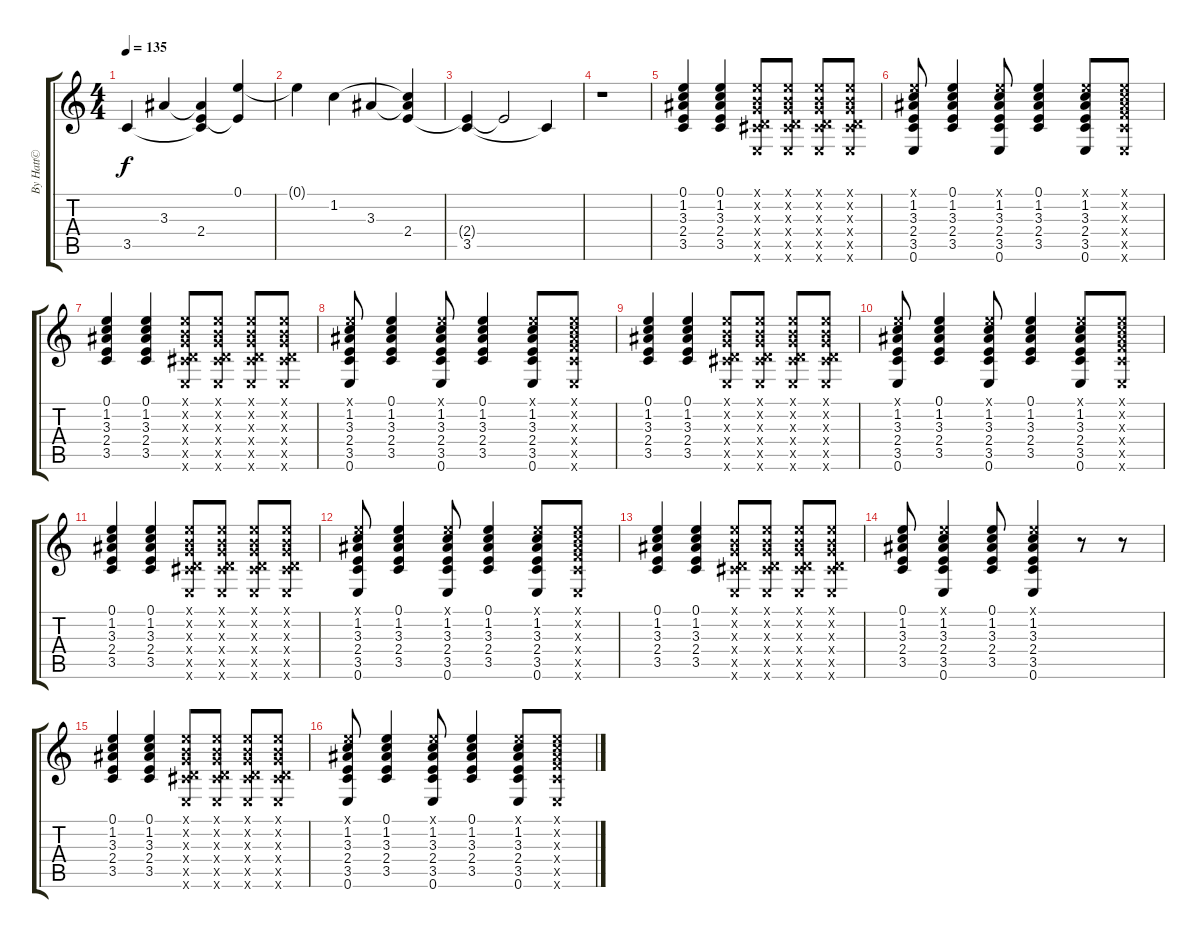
\track ("By Hatt©" "By Hatt©") {instrument electricguitarclean}
\staff {score tabs}
\tuning (E4 B3 G3 D3 A2 E2) {hide}
\ts (4 4)
\tempo 135
\clef g2
\ks c
3.5.4{dy f instrument electricguitarclean} 3.3.4 (3.3{t} 2.4 3.5{t}).4 (0.1 2.4{t}).4 |
0.1{t}.4 1.2.4 3.3.4 (1.2{t} 3.3{t} 2.4).4 |
(2.4{t} 3.5).4 2.4{t}.2 3.5{t}.4 |
r.1 |
(0.1 1.2 3.3 2.4 3.5).4 (0.1 1.2 3.3 2.4 3.5).4 (0.1{x} 0.2{x} 0.3{x} 0.4{x} 4.5{x} 0.6{x}).8 (0.1{x} 0.2{x} 0.3{x} 0.4{x} 4.5{x} 0.6{x}).8 (0.1{x} 0.2{x} 0.3{x} 0.4{x} 4.5{x} 0.6{x}).8 (0.1{x} 0.2{x} 0.3{x} 0.4{x} 4.5{x} 0.6{x}).8 |
(0.1{x} 1.2 3.3 2.4 3.5 0.6).8 (0.1 1.2 3.3 2.4 3.5).4 (0.1{x} 1.2 3.3 2.4 3.5 0.6).8 (0.1 1.2 3.3 2.4 3.5).4 (0.1{x} 1.2 3.3 2.4 3.5 0.6).8 (0.1{x} 1.2{x} 3.3{x} 3.4{x} 3.5{x} 0.6{x}).8 |
(0.1 1.2 3.3 2.4 3.5).4 (0.1 1.2 3.3 2.4 3.5).4 (0.1{x} 0.2{x} 0.3{x} 0.4{x} 4.5{x} 0.6{x}).8 (0.1{x} 0.2{x} 0.3{x} 0.4{x} 4.5{x} 0.6{x}).8 (0.1{x} 0.2{x} 0.3{x} 0.4{x} 4.5{x} 0.6{x}).8 (0.1{x} 0.2{x} 0.3{x} 0.4{x} 4.5{x} 0.6{x}).8 |
(0.1{x} 1.2 3.3 2.4 3.5 0.6).8 (0.1 1.2 3.3 2.4 3.5).4 (0.1{x} 1.2 3.3 2.4 3.5 0.6).8 (0.1 1.2 3.3 2.4 3.5).4 (0.1{x} 1.2 3.3 2.4 3.5 0.6).8 (0.1{x} 1.2{x} 3.3{x} 3.4{x} 3.5{x} 0.6{x}).8 |
(0.1 1.2 3.3 2.4 3.5).4 (0.1 1.2 3.3 2.4 3.5).4 (0.1{x} 0.2{x} 0.3{x} 0.4{x} 4.5{x} 0.6{x}).8 (0.1{x} 0.2{x} 0.3{x} 0.4{x} 4.5{x} 0.6{x}).8 (0.1{x} 0.2{x} 0.3{x} 0.4{x} 4.5{x} 0.6{x}).8 (0.1{x} 0.2{x} 0.3{x} 0.4{x} 4.5{x} 0.6{x}).8 |
(0.1{x} 1.2 3.3 2.4 3.5 0.6).8 (0.1 1.2 3.3 2.4 3.5).4 (0.1{x} 1.2 3.3 2.4 3.5 0.6).8 (0.1 1.2 3.3 2.4 3.5).4 (0.1{x} 1.2 3.3 2.4 3.5 0.6).8 (0.1{x} 1.2{x} 3.3{x} 3.4{x} 3.5{x} 0.6{x}).8 |
(0.1 1.2 3.3 2.4 3.5).4 (0.1 1.2 3.3 2.4 3.5).4 (0.1{x} 0.2{x} 0.3{x} 0.4{x} 4.5{x} 0.6{x}).8 (0.1{x} 0.2{x} 0.3{x} 0.4{x} 4.5{x} 0.6{x}).8 (0.1{x} 0.2{x} 0.3{x} 0.4{x} 4.5{x} 0.6{x}).8 (0.1{x} 0.2{x} 0.3{x} 0.4{x} 4.5{x} 0.6{x}).8 |
(0.1{x} 1.2 3.3 2.4 3.5 0.6).8 (0.1 1.2 3.3 2.4 3.5).4 (0.1{x} 1.2 3.3 2.4 3.5 0.6).8 (0.1 1.2 3.3 2.4 3.5).4 (0.1{x} 1.2 3.3 2.4 3.5 0.6).8 (0.1{x} 1.2{x} 3.3{x} 3.4{x} 3.5{x} 0.6{x}).8 |
(0.1 1.2 3.3 2.4 3.5).4 (0.1 1.2 3.3 2.4 3.5).4 (0.1{x} 0.2{x} 0.3{x} 0.4{x} 4.5{x} 0.6{x}).8 (0.1{x} 0.2{x} 0.3{x} 0.4{x} 4.5{x} 0.6{x}).8 (0.1{x} 0.2{x} 0.3{x} 0.4{x} 4.5{x} 0.6{x}).8 (0.1{x} 0.2{x} 0.3{x} 0.4{x} 4.5{x} 0.6{x}).8 |
(0.1 1.2 3.3 2.4 3.5).8 (0.1{x} 1.2 3.3 2.4 3.5 0.6).4 (0.1 1.2 3.3 2.4 3.5).8 (0.1{x} 1.2 3.3 2.4 3.5 0.6).4 r.8 r.8 |
(0.1 1.2 3.3 2.4 3.5).4 (0.1 1.2 3.3 2.4 3.5).4 (0.1{x} 0.2{x} 0.3{x} 0.4{x} 4.5{x} 0.6{x}).8 (0.1{x} 0.2{x} 0.3{x} 0.4{x} 4.5{x} 0.6{x}).8 (0.1{x} 0.2{x} 0.3{x} 0.4{x} 4.5{x} 0.6{x}).8 (0.1{x} 0.2{x} 0.3{x} 0.4{x} 4.5{x} 0.6{x}).8 |
(0.1{x} 1.2 3.3 2.4 3.5 0.6).8 (0.1 1.2 3.3 2.4 3.5).4 (0.1{x} 1.2 3.3 2.4 3.5 0.6).8 (0.1 1.2 3.3 2.4 3.5).4 (0.1{x} 1.2 3.3 2.4 3.5 0.6).8 (0.1{x} 1.2{x} 3.3{x} 3.4{x} 3.5{x} 0.6{x}).8
